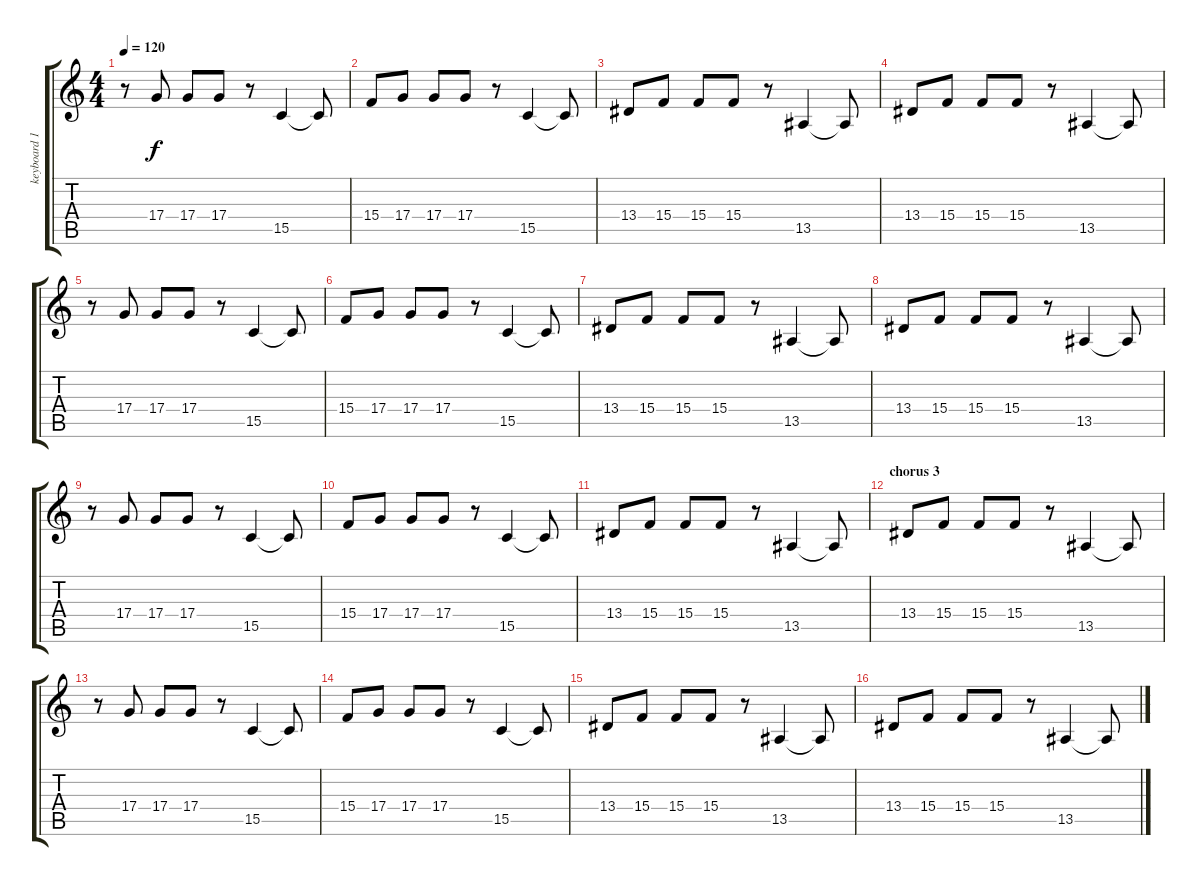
\track ("keyboard 1" "keyboard 1") {instrument pad7halo}
\staff {score tabs}
\tuning (E4 B3 G3 D3 A2 E2) {hide}
\ts (4 4)
\tempo 120
\clef g2
\ks c
r.8{dy f} 17.4.8 17.4.8 17.4.8 r.8 15.5.4 15.5{t}.8 |
15.4.8 17.4.8 17.4.8 17.4.8 r.8 15.5.4 15.5{t}.8 |
13.4.8 15.4.8 15.4.8 15.4.8 r.8 13.5.4 13.5{t}.8 |
13.4.8 15.4.8 15.4.8 15.4.8 r.8 13.5.4 13.5{t}.8 |
r.8 17.4.8 17.4.8 17.4.8 r.8 15.5.4 15.5{t}.8 |
15.4.8 17.4.8 17.4.8 17.4.8 r.8 15.5.4 15.5{t}.8 |
13.4.8 15.4.8 15.4.8 15.4.8 r.8 13.5.4 13.5{t}.8 |
13.4.8 15.4.8 15.4.8 15.4.8 r.8 13.5.4 13.5{t}.8 |
r.8 17.4.8 17.4.8 17.4.8 r.8 15.5.4 15.5{t}.8 |
15.4.8 17.4.8 17.4.8 17.4.8 r.8 15.5.4 15.5{t}.8 |
13.4.8 15.4.8 15.4.8 15.4.8 r.8 13.5.4 13.5{t}.8 |
\section ("" "chorus 3")
13.4.8 15.4.8 15.4.8 15.4.8 r.8 13.5.4 13.5{t}.8 |
r.8 17.4.8 17.4.8 17.4.8 r.8 15.5.4 15.5{t}.8 |
15.4.8 17.4.8 17.4.8 17.4.8 r.8 15.5.4 15.5{t}.8 |
13.4.8 15.4.8 15.4.8 15.4.8 r.8 13.5.4 13.5{t}.8 |
13.4.8 15.4.8 15.4.8 15.4.8 r.8 13.5.4 13.5{t}.8
